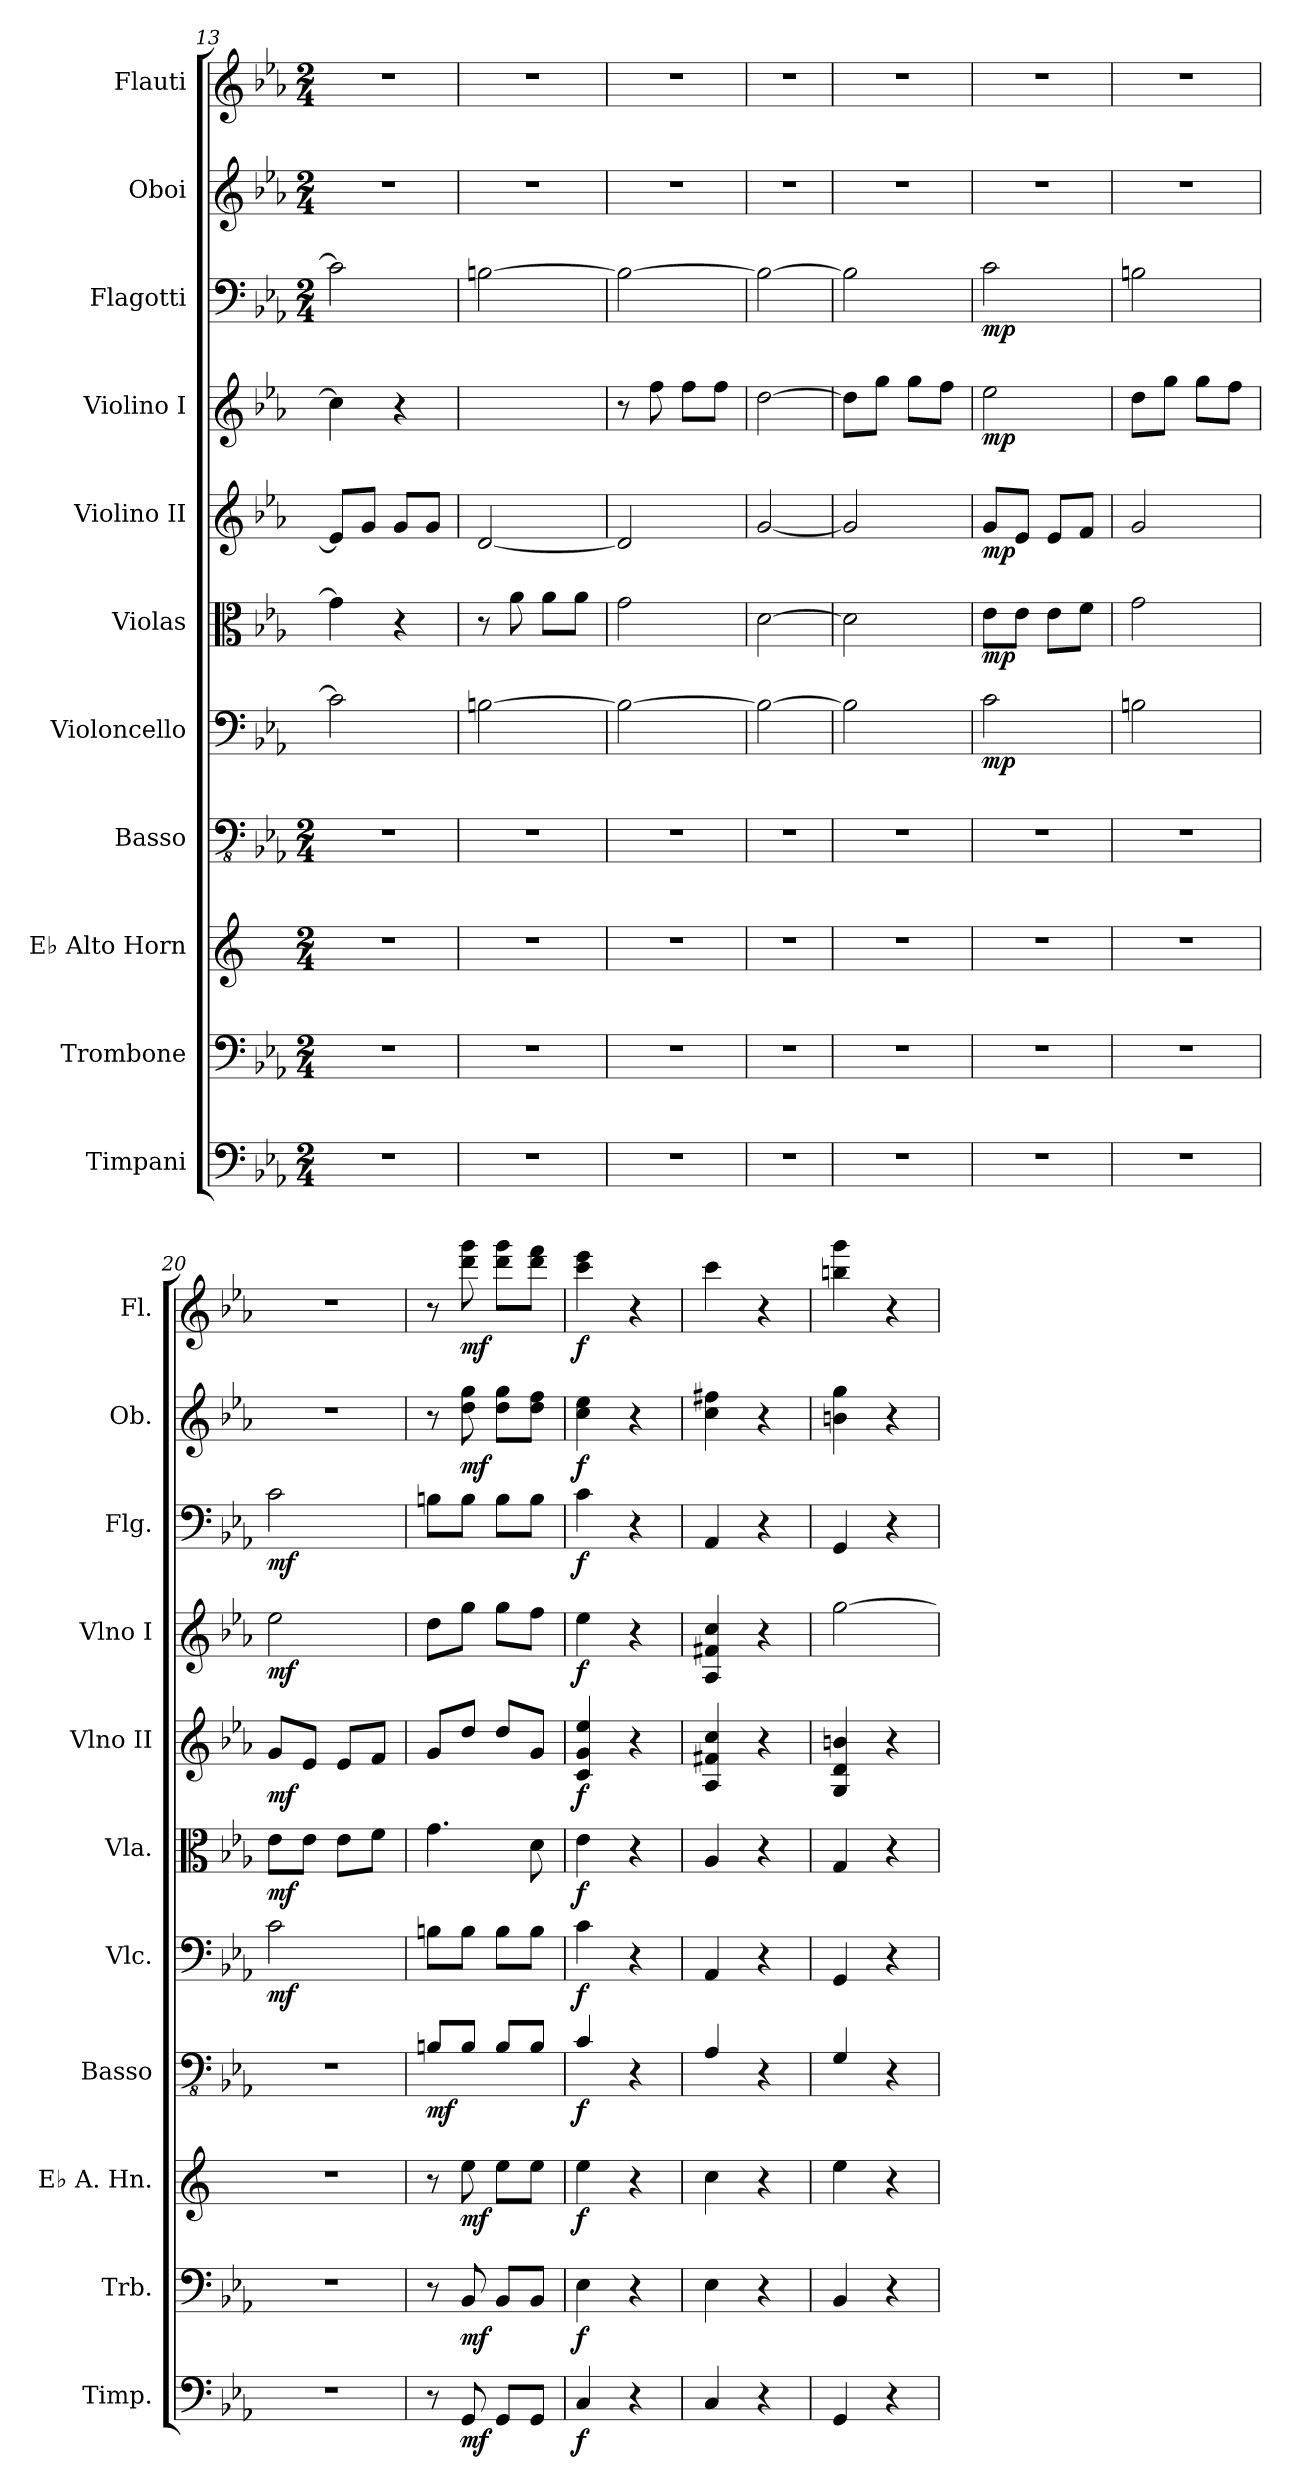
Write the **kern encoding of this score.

**kern	**dynam	**kern	**dynam	**kern	**dynam	**kern	**dynam	**kern	**dynam	**kern	**dynam	**kern	**dynam	**kern	**dynam	**kern	**dynam	**kern	**dynam	**kern	**dynam
*part11	*part11	*part10	*part10	*part9	*part9	*part8	*part8	*part7	*part7	*part6	*part6	*part5	*part5	*part4	*part4	*part3	*part3	*part2	*part2	*part1	*part1
*staff11	*staff11	*staff10	*staff10	*staff9	*staff9	*staff8	*staff8	*staff7	*staff7	*staff6	*staff6	*staff5	*staff5	*staff4	*staff4	*staff3	*staff3	*staff2	*staff2	*staff1	*staff1
*I"Timpani	*	*I"Trombone	*	*I"E♭ Alto Horn	*	*I"Basso	*	*I"Violoncello	*	*I"Violas	*	*I"Violino II	*	*I"Violino I	*	*I"Flagotti	*	*I"Oboi	*	*I"Flauti	*
*I'Timp.	*	*I'Trb.	*	*I'E♭ A. Hn.	*	*I'Basso	*	*I'Vlc.	*	*I'Vla.	*	*I'Vlno II	*	*I'Vlno I	*	*I'Flg.	*	*I'Ob.	*	*I'Fl.	*
*clefF4	*	*clefF4	*	*clefG2	*	*clefFv4	*	*clefF4	*	*clefC3	*	*clefG2	*	*clefG2	*	*clefF4	*	*clefG2	*	*clefG2	*
*	*	*	*	*ITrd4c7	*	*ITrd7c12	*	*	*	*	*	*	*	*	*	*	*	*	*	*	*
*k[b-e-a-]	*	*k[b-e-a-]	*	*k[b-]	*	*k[b-e-a-]	*	*k[b-e-a-]	*	*k[b-e-a-]	*	*k[b-e-a-]	*	*k[b-e-a-]	*	*k[b-e-a-]	*	*k[b-e-a-]	*	*k[b-e-a-]	*
*E-:	*	*E-:	*	*F:	*	*E-:	*	*E-:	*	*E-:	*	*E-:	*	*E-:	*	*E-:	*	*E-:	*	*E-:	*
*M2/4	*	*M2/4	*	*M2/4	*	*M2/4	*	*	*	*	*	*	*	*	*	*M2/4	*	*M2/4	*	*M2/4	*
=13	=13	=13	=13	=13	=13	=13	=13	=13	=13	=13	=13	=13	=13	=13	=13	=13	=13	=13	=13	=13	=13
2r	.	2r	.	2r	.	2r	.	2c\]	.	4g\]	.	8e-/L]	.	4cc\]	.	2c\]	.	2r	.	2r	.
.	.	.	.	.	.	.	.	.	.	.	.	8g/J	.	.	.	.	.	.	.	.	.
.	.	.	.	.	.	.	.	.	.	4r	.	8g/L	.	4r	.	.	.	.	.	.	.
.	.	.	.	.	.	.	.	.	.	.	.	8g/J	.	.	.	.	.	.	.	.	.
=14	=14	=14	=14	=14	=14	=14	=14	=14	=14	=14	=14	=14	=14	=14	=14	=14	=14	=14	=14	=14	=14
2r	.	2r	.	2r	.	2r	.	[2Bn\	.	8r	.	[2d/	.	2r	.	[2Bn\	.	2r	.	2r	.
.	.	.	.	.	.	.	.	.	.	8a-\	.	.	.	.	.	.	.	.	.	.	.
.	.	.	.	.	.	.	.	.	.	8a-\L	.	.	.	.	.	.	.	.	.	.	.
.	.	.	.	.	.	.	.	.	.	8a-\J	.	.	.	.	.	.	.	.	.	.	.
=15	=15	=15	=15	=15	=15	=15	=15	=15	=15	=15	=15	=15	=15	=15	=15	=15	=15	=15	=15	=15	=15
2r	.	2r	.	2r	.	2r	.	2B\_	.	2g\	.	2d/]	.	8r	.	2B\_	.	2r	.	2r	.
.	.	.	.	.	.	.	.	.	.	.	.	.	.	8ff\	.	.	.	.	.	.	.
.	.	.	.	.	.	.	.	.	.	.	.	.	.	8ff\L	.	.	.	.	.	.	.
.	.	.	.	.	.	.	.	.	.	.	.	.	.	8ff\J	.	.	.	.	.	.	.
=16	=16	=16	=16	=16	=16	=16	=16	=16	=16	=16	=16	=16	=16	=16	=16	=16	=16	=16	=16	=16	=16
2r	.	2r	.	2r	.	2r	.	2B\_	.	[2d\	.	[2g/	.	[2dd\	.	2B\_	.	2r	.	2r	.
=17	=17	=17	=17	=17	=17	=17	=17	=17	=17	=17	=17	=17	=17	=17	=17	=17	=17	=17	=17	=17	=17
2r	.	2r	.	2r	.	2r	.	2B\]	.	2d\]	.	2g/]	.	8dd\L]	.	2B\]	.	2r	.	2r	.
.	.	.	.	.	.	.	.	.	.	.	.	.	.	8gg\J	.	.	.	.	.	.	.
.	.	.	.	.	.	.	.	.	.	.	.	.	.	8gg\L	.	.	.	.	.	.	.
.	.	.	.	.	.	.	.	.	.	.	.	.	.	8ff\J	.	.	.	.	.	.	.
=18	=18	=18	=18	=18	=18	=18	=18	=18	=18	=18	=18	=18	=18	=18	=18	=18	=18	=18	=18	=18	=18
!	!	!	!	!	!	!	!	!	!LO:DY:b	!	!LO:DY:b	!	!LO:DY:b	!	!LO:DY:b	!	!LO:DY:b	!	!	!	!
2r	.	2r	.	2r	.	2r	.	2c\	mp	8e-\L	mp	8g/L	mp	2ee-\	mp	2c\	mp	2r	.	2r	.
.	.	.	.	.	.	.	.	.	.	8e-\J	.	8e-/J	.	.	.	.	.	.	.	.	.
.	.	.	.	.	.	.	.	.	.	8e-\L	.	8e-/L	.	.	.	.	.	.	.	.	.
.	.	.	.	.	.	.	.	.	.	8f\J	.	8f/J	.	.	.	.	.	.	.	.	.
=19	=19	=19	=19	=19	=19	=19	=19	=19	=19	=19	=19	=19	=19	=19	=19	=19	=19	=19	=19	=19	=19
2r	.	2r	.	2r	.	2r	.	2Bn\	.	2g\	.	2g/	.	8dd\L	.	2Bn\	.	2r	.	2r	.
.	.	.	.	.	.	.	.	.	.	.	.	.	.	8gg\J	.	.	.	.	.	.	.
.	.	.	.	.	.	.	.	.	.	.	.	.	.	8gg\L	.	.	.	.	.	.	.
.	.	.	.	.	.	.	.	.	.	.	.	.	.	8ff\J	.	.	.	.	.	.	.
!!LO:PB:g=z
=20	=20	=20	=20	=20	=20	=20	=20	=20	=20	=20	=20	=20	=20	=20	=20	=20	=20	=20	=20	=20	=20
!	!	!	!	!	!	!	!	!	!LO:DY:b	!	!LO:DY:b	!	!LO:DY:b	!	!LO:DY:b	!	!LO:DY:b	!	!	!	!
2r	.	2r	.	2r	.	2r	.	2c\	mf	8e-\L	mf	8g/L	mf	2ee-\	mf	2c\	mf	2r	.	2r	.
.	.	.	.	.	.	.	.	.	.	8e-\J	.	8e-/J	.	.	.	.	.	.	.	.	.
.	.	.	.	.	.	.	.	.	.	8e-\L	.	8e-/L	.	.	.	.	.	.	.	.	.
.	.	.	.	.	.	.	.	.	.	8f\J	.	8f/J	.	.	.	.	.	.	.	.	.
=21	=21	=21	=21	=21	=21	=21	=21	=21	=21	=21	=21	=21	=21	=21	=21	=21	=21	=21	=21	=21	=21
!	!	!	!	!	!	!	!LO:DY:b	!	!	!	!	!	!	!	!	!	!	!	!	!	!
8r	.	8r	.	8r	.	8BBBn/L	mf	8Bn\L	.	4.g\	.	8g/L	.	8dd\L	.	8Bn\L	.	8r	.	8r	.
!	!LO:DY:b	!	!LO:DY:b	!	!LO:DY:b	!	!	!	!	!	!	!	!	!	!	!	!	!	!LO:DY:b	!	!LO:DY:b
8GG/	mf	8BB-/	mf	8a\	mf	8BBB/J	.	8B\J	.	.	.	8dd/J	.	8gg\J	.	8B\J	.	8dd\ 8gg\	mf	8ddd\ 8ggg\	mf
8GG/L	.	8BB-/L	.	8a\L	.	8BBB/L	.	8B\L	.	.	.	8dd/L	.	8gg\L	.	8B\L	.	8dd\ 8gg\L	.	8ddd\ 8ggg\L	.
8GG/J	.	8BB-/J	.	8a\J	.	8BBB/J	.	8B\J	.	8d\	.	8g/J	.	8ff\J	.	8B\J	.	8dd\ 8ff\J	.	8ddd\ 8fff\J	.
=22	=22	=22	=22	=22	=22	=22	=22	=22	=22	=22	=22	=22	=22	=22	=22	=22	=22	=22	=22	=22	=22
!	!LO:DY:b	!	!LO:DY:b	!	!LO:DY:b	!	!LO:DY:b	!	!LO:DY:b	!	!LO:DY:b	!	!LO:DY:b	!	!LO:DY:b	!	!LO:DY:b	!	!LO:DY:b	!	!LO:DY:b
4C/	f	4E-\	f	4a\	f	4CC/	f	4c\	f	4e-\	f	4c/ 4g/ 4ee-/	f	4ee-\	f	4c\	f	4cc\ 4ee-\	f	4ccc\ 4eee-\	f
4r	.	4r	.	4r	.	4r	.	4r	.	4r	.	4r	.	4r	.	4r	.	4r	.	4r	.
=23	=23	=23	=23	=23	=23	=23	=23	=23	=23	=23	=23	=23	=23	=23	=23	=23	=23	=23	=23	=23	=23
4C/	.	4E-\	.	4f\	.	4AAA-/	.	4AA-/	.	4A-/	.	4A-/ 4f#X/ 4cc/	.	4A-/ 4f#X/ 4cc/	.	4AA-/	.	4cc\ 4ff#X\	.	4ccc\	.
4r	.	4r	.	4r	.	4r	.	4r	.	4r	.	4r	.	4r	.	4r	.	4r	.	4r	.
=24	=24	=24	=24	=24	=24	=24	=24	=24	=24	=24	=24	=24	=24	=24	=24	=24	=24	=24	=24	=24	=24
4GG/	.	4BB-/	.	4a\	.	4GGG/	.	4GG/	.	4G/	.	4G/ 4d/ 4bn/	.	[2gg\	.	4GG/	.	4bn\ 4gg\	.	4bbn\ 4ggg\	.
4r	.	4r	.	4r	.	4r	.	4r	.	4r	.	4r	.	.	.	4r	.	4r	.	4r	.
=	=	=	=	=	=	=	=	=	=	=	=	=	=	=	=	=	=	=	=	=	=
*-	*-	*-	*-	*-	*-	*-	*-	*-	*-	*-	*-	*-	*-	*-	*-	*-	*-	*-	*-	*-	*-
